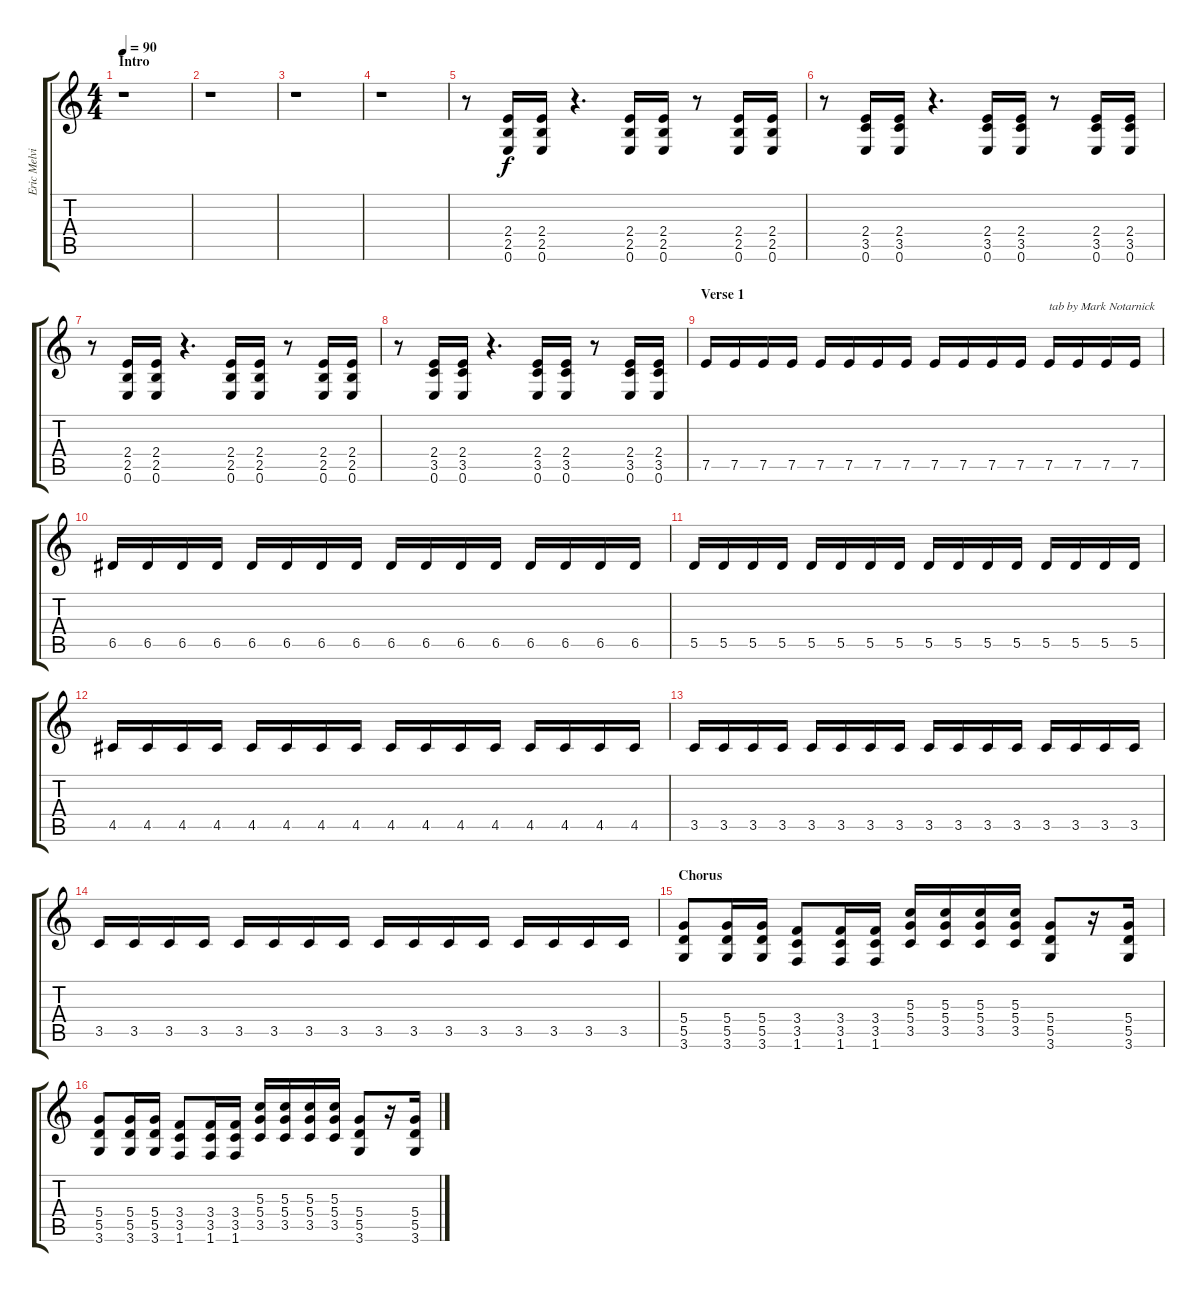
\track ("Eric Melvin" "Eric Melvi") {instrument overdrivenguitar}
\staff {score tabs}
\tuning (E4 B3 G3 D3 A2 E2) {hide}
\ts (4 4)
\section ("" "Intro")
\tempo 90
\clef g2
\ks c
r.1{dy f instrument overdrivenguitar} |
r.1 |
r.1 |
r.1 |
r.8 (2.4 2.5 0.6).16 (2.4 2.5 0.6).16 r.4{d} (2.4 2.5 0.6).16 (2.4 2.5 0.6).16 r.8 (2.4 2.5 0.6).16 (2.4 2.5 0.6).16 |
r.8 (2.4 3.5 0.6).16 (2.4 3.5 0.6).16 r.4{d} (2.4 3.5 0.6).16 (2.4 3.5 0.6).16 r.8 (2.4 3.5 0.6).16 (2.4 3.5 0.6).16 |
r.8 (2.4 2.5 0.6).16 (2.4 2.5 0.6).16 r.4{d} (2.4 2.5 0.6).16 (2.4 2.5 0.6).16 r.8 (2.4 2.5 0.6).16 (2.4 2.5 0.6).16 |
r.8 (2.4 3.5 0.6).16 (2.4 3.5 0.6).16 r.4{d} (2.4 3.5 0.6).16 (2.4 3.5 0.6).16 r.8 (2.4 3.5 0.6).16 (2.4 3.5 0.6).16 |
\section ("" "Verse 1")
7.5.16{instrument electricguitarmuted} 7.5.16 7.5.16 7.5.16 7.5.16 7.5.16 7.5.16 7.5.16 7.5.16 7.5.16 7.5.16 7.5.16 7.5.16{txt "tab by Mark Notarnick"} 7.5.16 7.5.16 7.5.16 |
6.5.16 6.5.16 6.5.16 6.5.16 6.5.16 6.5.16 6.5.16 6.5.16 6.5.16 6.5.16 6.5.16 6.5.16 6.5.16 6.5.16 6.5.16 6.5.16 |
5.5.16 5.5.16 5.5.16 5.5.16 5.5.16 5.5.16 5.5.16 5.5.16 5.5.16 5.5.16 5.5.16 5.5.16 5.5.16 5.5.16 5.5.16 5.5.16 |
4.5.16 4.5.16 4.5.16 4.5.16 4.5.16 4.5.16 4.5.16 4.5.16 4.5.16 4.5.16 4.5.16 4.5.16 4.5.16 4.5.16 4.5.16 4.5.16 |
3.5.16 3.5.16 3.5.16 3.5.16 3.5.16 3.5.16 3.5.16 3.5.16 3.5.16 3.5.16 3.5.16 3.5.16 3.5.16 3.5.16 3.5.16 3.5.16 |
3.5.16 3.5.16 3.5.16 3.5.16 3.5.16 3.5.16 3.5.16 3.5.16 3.5.16 3.5.16 3.5.16 3.5.16 3.5.16 3.5.16 3.5.16 3.5.16 |
\section ("" "Chorus")
(5.4 5.5 3.6).8{instrument overdrivenguitar} (5.4 5.5 3.6).16 (5.4 5.5 3.6).16 (3.4 3.5 1.6).8 (3.4 3.5 1.6).16 (3.4 3.5 1.6).16 (5.3 5.4 3.5).16 (5.3 5.4 3.5).16 (5.3 5.4 3.5).16 (5.3 5.4 3.5).16 (5.4 5.5 3.6).8 r.16 (5.4 5.5 3.6).16 |
(5.4 5.5 3.6).8 (5.4 5.5 3.6).16 (5.4 5.5 3.6).16 (3.4 3.5 1.6).8 (3.4 3.5 1.6).16 (3.4 3.5 1.6).16 (5.3 5.4 3.5).16 (5.3 5.4 3.5).16 (5.3 5.4 3.5).16 (5.3 5.4 3.5).16 (5.4 5.5 3.6).8 r.16 (5.4 5.5 3.6).16
